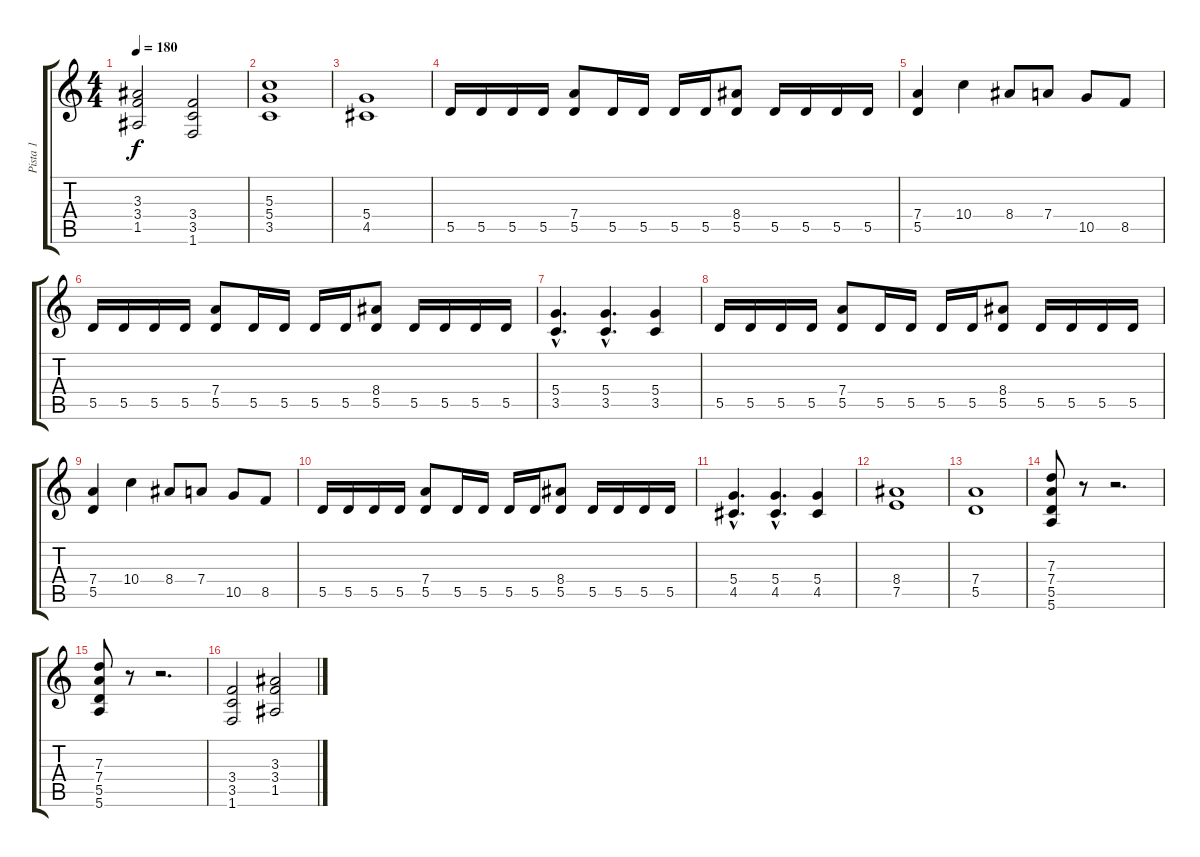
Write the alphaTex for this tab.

\track ("Pista 1" "Pista 1") {instrument distortionguitar}
\staff {score tabs}
\tuning (E4 B3 G3 D3 A2 E2) {hide}
\ts (4 4)
\tempo 180
\clef g2
\ks c
(3.3 3.4 1.5).2{dy f} (3.4 3.5 1.6).2 |
(5.3 5.4 3.5).1 |
(5.4 4.5).1 |
5.5.16 5.5.16 5.5.16 5.5.16 (7.4 5.5).8 5.5.16 5.5.16 5.5.16 5.5.16 (8.4 5.5).8 5.5.16 5.5.16 5.5.16 5.5.16 |
(7.4 5.5).4 10.4.4 8.4.8 7.4.8 10.5.8 8.5.8 |
5.5.16 5.5.16 5.5.16 5.5.16 (7.4 5.5).8 5.5.16 5.5.16 5.5.16 5.5.16 (8.4 5.5).8 5.5.16 5.5.16 5.5.16 5.5.16 |
(5.4{hac} 3.5{hac}).4{d} (5.4{hac} 3.5{hac}).4{d} (5.4 3.5).4 |
5.5.16 5.5.16 5.5.16 5.5.16 (7.4 5.5).8 5.5.16 5.5.16 5.5.16 5.5.16 (8.4 5.5).8 5.5.16 5.5.16 5.5.16 5.5.16 |
(7.4 5.5).4 10.4.4 8.4.8 7.4.8 10.5.8 8.5.8 |
5.5.16 5.5.16 5.5.16 5.5.16 (7.4 5.5).8 5.5.16 5.5.16 5.5.16 5.5.16 (8.4 5.5).8 5.5.16 5.5.16 5.5.16 5.5.16 |
(5.4{hac} 4.5{hac}).4{d} (5.4{hac} 4.5{hac}).4{d} (5.4 4.5).4 |
(8.4 7.5).1 |
(7.4 5.5).1 |
(7.3 7.4 5.5 5.6).8 r.8 r.2{d} |
(7.3 7.4 5.5 5.6).8 r.8 r.2{d} |
(3.4 3.5 1.6).2 (3.3 3.4 1.5).2
